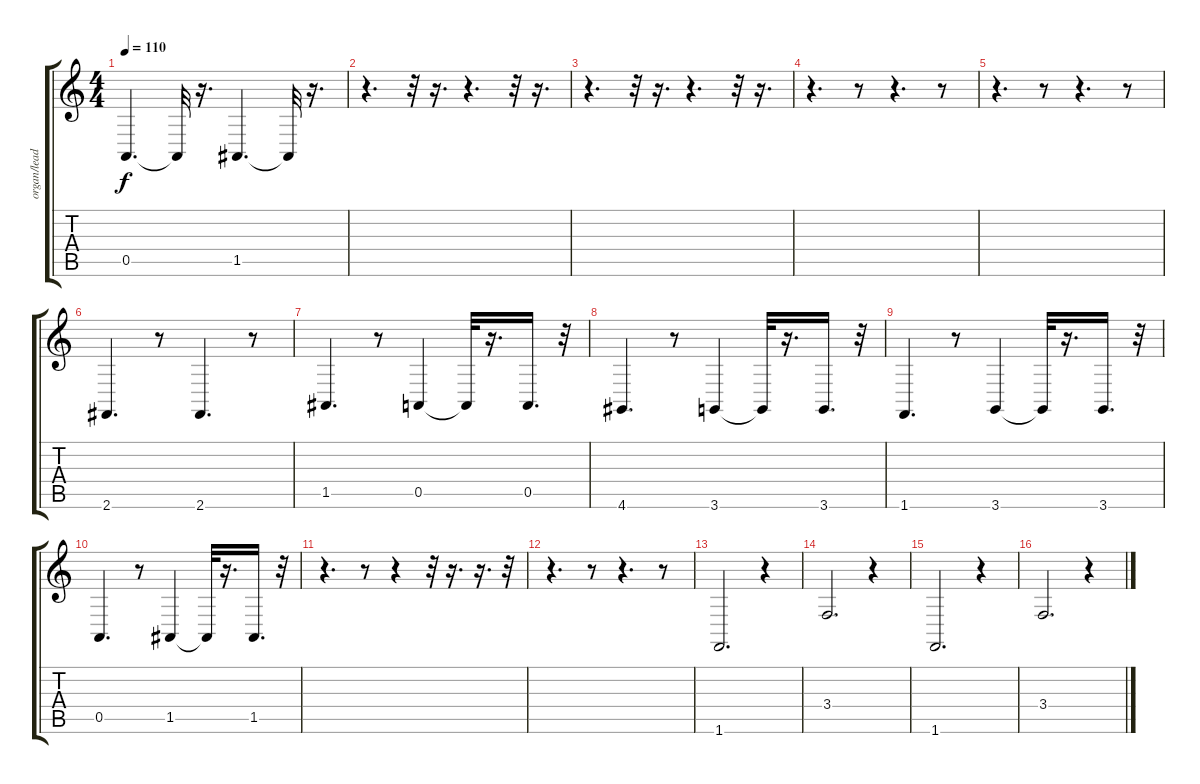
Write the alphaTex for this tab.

\track ("organ/lead guitar   " "organ/lead") {instrument percussiveorgan}
\staff {score tabs}
\tuning (E4 B3 G3 D3 A2 E2) {hide}
\ts (4 4)
\tempo 110
\clef g2
\ks c
0.5.4{d dy f} 0.5{t}.32 r.16{d} 1.5.4{d} 1.5{t}.32 r.16{d} |
r.4{d} r.32 r.16{d} r.4{d} r.32 r.16{d} |
r.4{d} r.32 r.16{d} r.4{d} r.32 r.16{d} |
r.4{d} r.8 r.4{d} r.8 |
r.4{d} r.8 r.4{d} r.8 |
2.6.4{d} r.8 2.6.4{d} r.8 |
1.5.4{d} r.8 0.5.4 0.5{t}.32 r.16{d} 0.5.16{d} r.32 |
4.6.4{d} r.8 3.6.4 3.6{t}.32 r.16{d} 3.6.16{d} r.32 |
1.6.4{d} r.8 3.6.4 3.6{t}.32 r.16{d} 3.6.16{d} r.32 |
0.5.4{d} r.8 1.5.4 1.5{t}.32 r.16{d} 1.5.16{d} r.32 |
r.4{d} r.8 r.4 r.32 r.16{d} r.16{d} r.32 |
r.4{d} r.8 r.4{d} r.8 |
1.6.2{d} r.4 |
3.4.2{d} r.4 |
1.6.2{d} r.4 |
3.4.2{d} r.4
